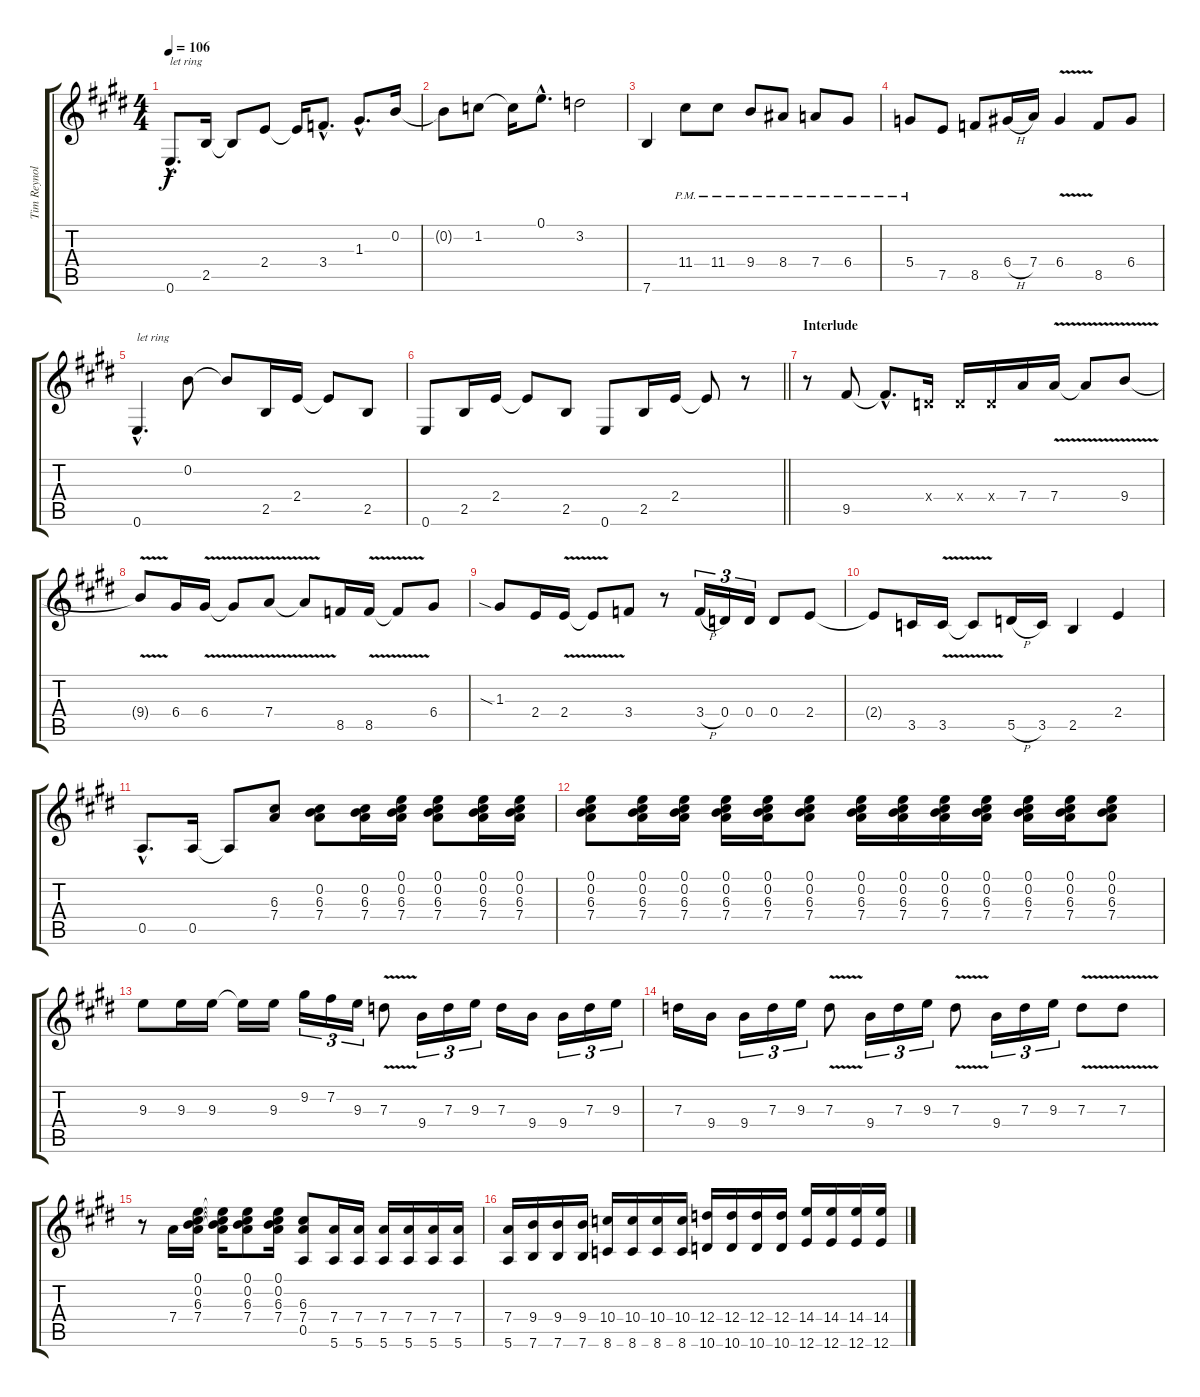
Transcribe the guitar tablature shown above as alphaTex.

\track ("Tim Reynolds" "Tim Reynol") {instrument acousticguitarsteel}
\staff {score tabs}
\tuning (E4 B3 G3 D3 A2 E2) {hide}
\ts (4 4)
\tempo 106
\clef g2
\ks e
0.6{hac}.8{d txt "let ring" dy f volume 0} 2.5.16 2.5{t}.8 2.4.8 2.4{t}.16 3.4{hac}.8{d} 1.3{hac}.8{d} 0.2.16 |
0.2{t}.8{volume 0} 1.2.8 1.2{t}.16 0.1{hac}.8{d} 3.2.2 |
7.6.4{volume 13} 11.4{pm}.8{volume 10} 11.4{pm}.8 9.4{pm}.8 8.4{pm}.8 7.4{pm}.8 6.4{pm}.8 |
5.4{pm}.8 7.5.8{volume 13} 8.5.8 6.4{h}.16 7.4.16 6.4{v}.4 8.5.8 6.4.8 |
0.6{hac}.4{d txt "let ring" volume 0} 0.2.8 0.2{t}.8 2.5.16 2.4.16 2.4{t}.8 2.5.8 |
\barLineRight lightlight
0.6.8{volume 0} 2.5.16 2.4.16 2.4{t}.8 2.5.8 0.6.8 2.5.16 2.4.16 2.4{t}.8 r.8 |
\section ("" "Interlude")
r.8{volume 16} 9.5.8 9.5{hac t}.8{d} 0.4{x}.16 0.4{x}.16 0.4{x}.16 7.4.16 7.4{v}.16 7.4{t}.8 9.4{v}.8 |
9.4{t}.8{volume 16} 6.4.16 6.4{v}.16 6.4{t}.8 7.4{v}.8 7.4{t}.8 8.5.16 8.5{v}.16 8.5{t}.8 6.4.8 |
1.3{sia}.8{volume 16} 2.4.16 2.4{v}.16 2.4{t}.8 3.4.8 r.8 3.4{h}.16{tu (3 2)} 0.4.16{tu (3 2)} 0.4.16{tu (3 2)} 0.4.8 2.4.8 |
2.4{t}.8{volume 16} 3.5.16 3.5{v}.16 3.5{t}.8 5.5{h}.16 3.5.16 2.5.4 2.4.4 |
0.5{hac}.8{d} 0.5.16 0.5{t}.8 (6.3 7.4).8{volume 13} (0.2 6.3 7.4).8 (0.2 6.3 7.4).16{volume 9} (0.1 0.2 6.3 7.4).16 (0.1 0.2 6.3 7.4).8 (0.1 0.2 6.3 7.4).16 (0.1 0.2 6.3 7.4).16 |
(0.1 0.2 6.3 7.4).8 (0.1 0.2 6.3 7.4).16 (0.1 0.2 6.3 7.4).16 (0.1 0.2 6.3 7.4).16 (0.1 0.2 6.3 7.4).16 (0.1 0.2 6.3 7.4).8 (0.1 0.2 6.3 7.4).16 (0.1 0.2 6.3 7.4).16 (0.1 0.2 6.3 7.4).16 (0.1 0.2 6.3 7.4).16 (0.1 0.2 6.3 7.4).16 (0.1 0.2 6.3 7.4).16 (0.1 0.2 6.3 7.4).8 |
9.3.8{volume 12} 9.3.16 9.3.16 9.3{t}.16 9.3.16 9.2.16{tu (3 2)} 7.2.16{tu (3 2)} 9.3.16{tu (3 2)} 7.3{v}.8 9.4.16{tu (3 2)} 7.3.16{tu (3 2)} 9.3.16{tu (3 2)} 7.3.16 9.4.16 9.4.16{tu (3 2)} 7.3.16{tu (3 2)} 9.3.16{tu (3 2)} |
7.3.16{volume 12} 9.4.16 9.4.16{tu (3 2)} 7.3.16{tu (3 2)} 9.3.16{tu (3 2)} 7.3{v}.8 9.4.16{tu (3 2)} 7.3.16{tu (3 2)} 9.3.16{tu (3 2)} 7.3{v}.8 9.4.16{tu (3 2)} 7.3.16{tu (3 2)} 9.3.16{tu (3 2)} 7.3{v}.8 7.3{v}.8 |
r.8 7.4.16 (0.1 0.2 6.3 7.4).16 (0.1{t} 0.2{t} 6.3{t} 7.4{t}).16 (0.1 0.2 6.3 7.4).8 (0.1 0.2 6.3 7.4).16 (6.3 7.4 0.5).8 (7.4 5.6).16 (7.4 5.6).16 (7.4 5.6).16 (7.4 5.6).16 (7.4 5.6).16 (7.4 5.6).16 |
(7.4 5.6).16 (9.4 7.6).16 (9.4 7.6).16 (9.4 7.6).16 (10.4 8.6).16 (10.4 8.6).16 (10.4 8.6).16 (10.4 8.6).16 (12.4 10.6).16 (12.4 10.6).16 (12.4 10.6).16 (12.4 10.6).16 (14.4 12.6).16 (14.4 12.6).16 (14.4 12.6).16 (14.4 12.6).16
